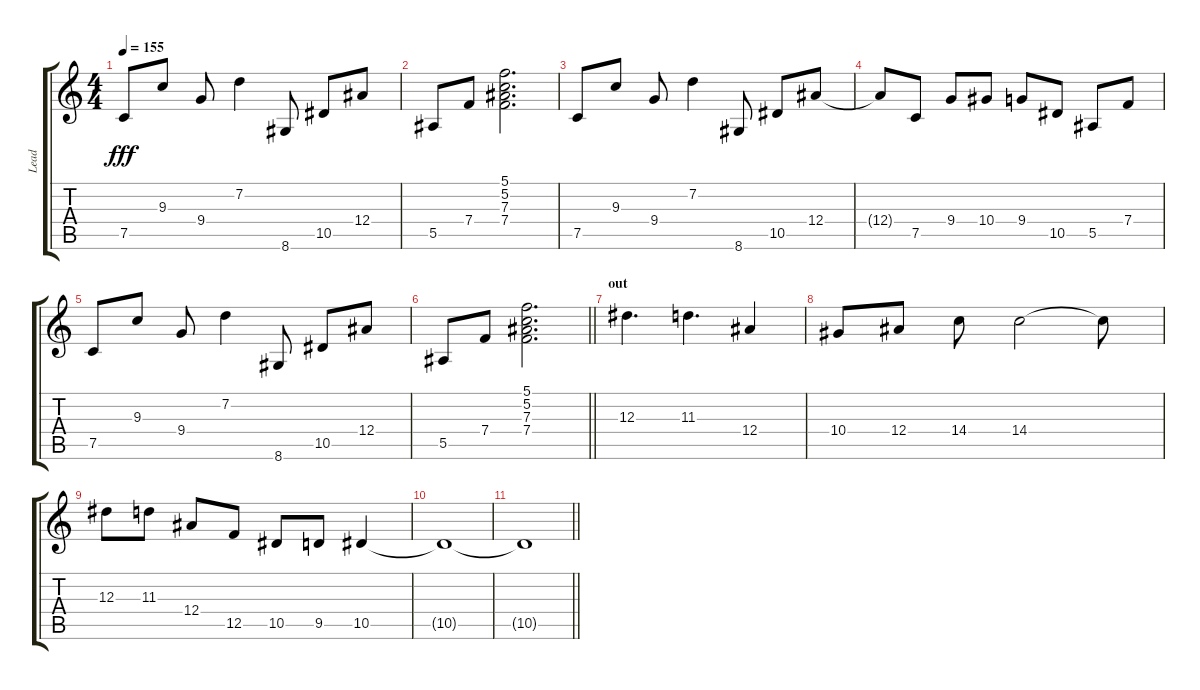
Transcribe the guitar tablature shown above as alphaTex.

\track ("Lead" "Lead") {instrument distortionguitar}
\staff {score tabs}
\tuning (C4 G3 Eb3 Bb2 F2 C2) {hide}
\ts (4 4)
\tempo 155
\clef g2
\ks c
7.5.8{dy fff} 9.3.8 9.4.8 7.2.4 8.6.8 10.5.8 12.4.8 |
5.5.8 7.4.8 (5.1 5.2 7.3 7.4).2{d} |
7.5.8 9.3.8 9.4.8 7.2.4 8.6.8 10.5.8 12.4.8 |
12.4{t}.8 7.5.8 9.4.8 10.4.8 9.4.8 10.5.8 5.5.8 7.4.8 |
7.5.8 9.3.8 9.4.8 7.2.4 8.6.8 10.5.8 12.4.8 |
\barLineRight lightlight
5.5.8 7.4.8 (5.1 5.2 7.3 7.4).2{d} |
\section ("" "out")
12.3.4{d} 11.3.4{d} 12.4.4 |
10.4.8 12.4.8 14.4.8 14.4.2 14.4{t}.8 |
12.3.8 11.3.8 12.4.8 12.5.8 10.5.8 9.5.8 10.5.4 |
10.5{t}.1 |
\barLineRight lightlight
10.5{t}.1
